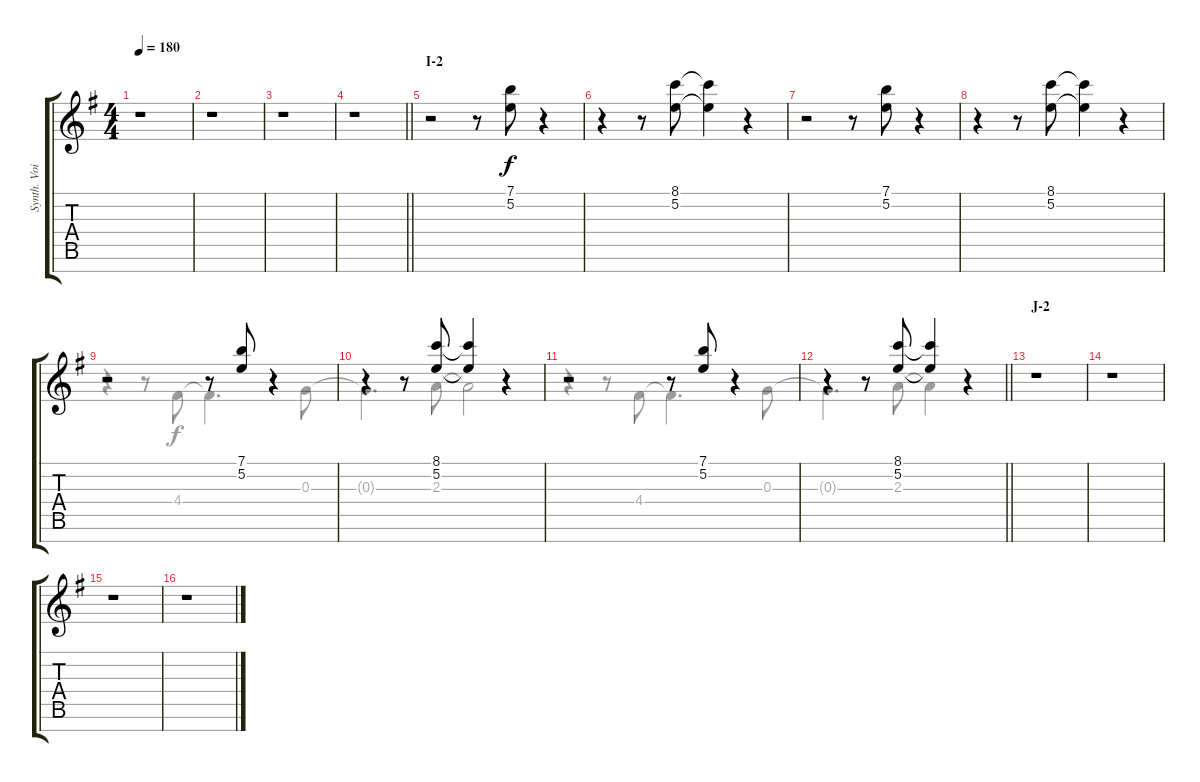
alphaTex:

\track ("Synth. Voice" "Synth. Voi") {instrument lead6voice}
\staff {score tabs}
\tuning (E5 B4 G4 D4 A3 E3 B2) {hide}
\voice
\ts (4 4)
\tempo 180
\clef g2
\ks g
r.1{dy f} |
r.1 |
r.1 |
\barLineRight lightlight
r.1 |
\section ("" "I-2")
r.2 r.8 (7.1 5.2).8 r.4 |
r.4 r.8 (8.1 5.2).8 (8.1{t} 5.2{t}).4 r.4 |
r.2 r.8 (7.1 5.2).8 r.4 |
r.4 r.8 (8.1 5.2).8 (8.1{t} 5.2{t}).4 r.4 |
r.2 r.8 (7.1 5.2).8 r.4 |
r.4 r.8 (8.1 5.2).8 (8.1{t} 5.2{t}).4 r.4 |
r.2 r.8 (7.1 5.2).8 r.4 |
\barLineRight lightlight
r.4 r.8 (8.1 5.2).8 (8.1{t} 5.2{t}).4 r.4 |
\section ("" "J-2")
r.1 |
r.1 |
r.1 |
r.1
\voice
\clef g2
\ottava regular
\simile none
\ks g
|
|
|
\barLineRight lightlight
|
|
|
|
|
r.4 r.8 4.4.8 4.4{t}.4{d} 0.3.8 |
0.3{t}.4{d} 2.3.8 2.3{t}.2 |
r.4 r.8 4.4.8 4.4{t}.4{d} 0.3.8 |
\barLineRight lightlight
0.3{t}.4{d} 2.3.8 2.3{t}.4 r.4 |
|
|
|
